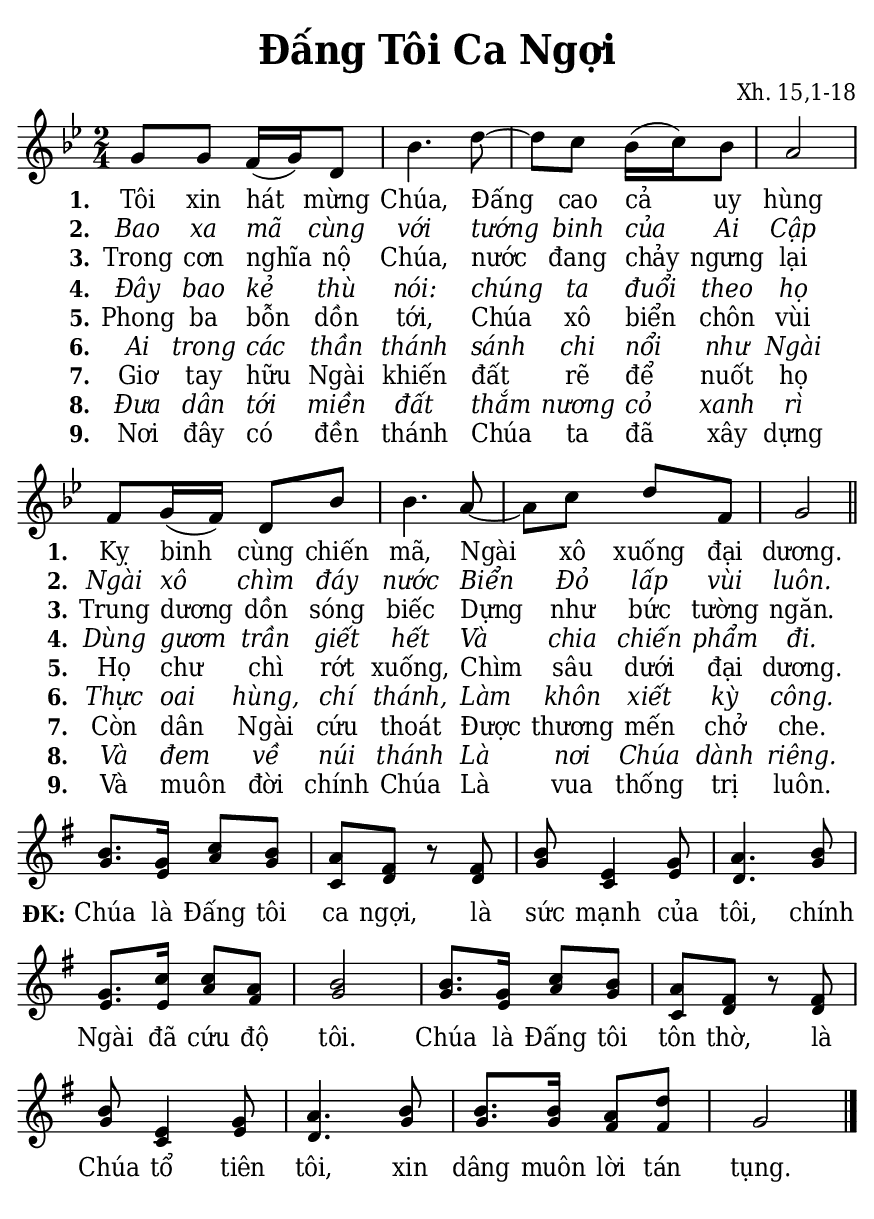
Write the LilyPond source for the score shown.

% Cài đặt chung\
\version "2.22.1"
\include "english.ly"

\header {
  title = \markup { \fontsize #1 "Đấng Tôi Ca Ngợi" }
  composer = "Xh. 15,1-18"
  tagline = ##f
}

% Nhạc phiên khúc
nhacPhienKhucSop = \relative c'' {
  g8 g f16 (g) d8 |
  bf'4. d8 ~ |
  d c bf16 (c) bf8 |
  a2 |
  f8 g16 (f) d8 bf' |
  bf4. a8 ~ |
  a c d f, |
  g2 \bar "||"
  
  \set Staff.explicitKeySignatureVisibility = #end-of-line-invisible
  \set Staff.printKeyCancellation = ##f
  \key g \major
  <> \tweak extra-offset #'(-7.5 . -2.5) _\markup { \bold "ĐK:" }
  b8. g16 c8 b |
  a fs r fs |
  b e,4 g8 |
  a4. b8 |
  g8. c16 c8 a |
  b2 |
  b8. g16 c8 b |
  a fs r fs |
  b e,4 g8 |
  a4. b8 |
  b8. b16 a8 d |
  g,2 \bar "|."
}

nhacPhienKhucAlto = \relative c'' {
  R2*8
  
  \set Staff.explicitKeySignatureVisibility = #end-of-line-invisible
  \set Staff.printKeyCancellation = ##f
  \key g \major
  g8. e16 a8 g |
  c, d r d |
  g c,4 e8 |
  d4. g8 |
  e8. e16 a8 fs |
  g2 |
  g8. e16 a8 g |
  c, d r d |
  g c,4 e8 |
  d4. g8 |
  g8. g16 fs8 fs |
  g2
}

% Lời phiên khúc
loiPhienKhucSop = \lyrics {
  <<
    {
      \set stanza = "1."
      Tôi xin hát mừng Chúa,
      Đấng cao cả uy hùng
      Kỵ binh cùng chiến mã,
      Ngài xô xuống đại dương.
    }
    \new Lyrics {
	    \set associatedVoice = "beSop"
	    \set stanza = "2."
      \override Lyrics.LyricText.font-shape = #'italic
	    Bao xa mã cùng với
	    tướng binh của Ai Cập
	    Ngài xô chìm đáy nước
	    Biển Đỏ lấp vùi luôn.
    }
    \new Lyrics {
	    \set associatedVoice = "beSop"
	    \set stanza = "3."
	    Trong cơn nghĩa nộ Chúa,
	    nước đang chảy ngưng lại
	    Trung dương dồn sóng biếc
	    Dựng như bức tường ngăn.
    }
    \new Lyrics {
	    \set associatedVoice = "beSop"
	    \set stanza = "4."
      \override Lyrics.LyricText.font-shape = #'italic
	    Đây bao kẻ thù nói:
	    chúng ta đuổi theo họ
	    Dùng gươm trần giết hết
	    Và chia chiến phẩm đi.
    }
    \new Lyrics {
	    \set associatedVoice = "beSop"
	    \set stanza = "5."
	    Phong ba bỗn dồn tới,
	    Chúa xô biển chôn vùi
	    Họ chư chì rớt xuống,
	    Chìm sâu dưới đại dương.
    }
    \new Lyrics {
	    \set associatedVoice = "beSop"
	    \set stanza = "6."
      \override Lyrics.LyricText.font-shape = #'italic
	    Ai trong các thần thánh
	    sánh chi nổi như Ngài
	    Thực oai hùng, chí thánh,
	    Làm khôn xiết kỳ công.
    }
    \new Lyrics {
	    \set associatedVoice = "beSop"
	    \set stanza = "7."
	    Giơ tay hữu Ngài
	    khiến đất rẽ để nuốt họ
	    Còn dân Ngài cứu thoát
	    Được thương mến chở che.
    }
    \new Lyrics {
	    \set associatedVoice = "beSop"
	    \set stanza = "8."
      \override Lyrics.LyricText.font-shape = #'italic
	    Đưa dân tới miền đất
	    thắm nương cỏ xanh rì
	    Và đem về núi thánh
	    Là nơi Chúa dành riêng.
    }
    \new Lyrics {
	    \set associatedVoice = "beSop"
	    \set stanza = "9."
	    Nơi đây có đền thánh Chúa
	    ta đã xây dựng
	    Và muôn đời chính Chúa
	    Là vua thống trị luôn.
    }
  >>
  %\set stanza = "ĐK:"
  \set stanza = ""
  Chúa là Đấng tôi ca ngợi,
  là sức mạnh của tôi,
  chính Ngài đã cứu độ tôi.
  Chúa là Đấng tôi tôn thờ,
  là Chúa tổ tiên tôi,
  xin dâng muôn lời tán tụng.
}

% Dàn trang
\paper {
  #(set-paper-size "a5")
  top-margin = 3\mm
  bottom-margin = 3\mm
  left-margin = 3\mm
  right-margin = 3\mm
  indent = #0
  #(define fonts
	 (make-pango-font-tree "Deja Vu Serif Condensed"
	 		       "Deja Vu Serif Condensed"
			       "Deja Vu Serif Condensed"
			       (/ 20 20)))
  print-page-number = ##f
  system-system-spacing = #'((basic-distance . 0.1) (padding . 2))
  page-count = 1
}

TongNhip = {
  \key bf \major \time 2/4
  \set Timing.beamExceptions = #'()
  \set Timing.baseMoment = #(ly:make-moment 1/4)
}

% mã nguồn cho những chức năng chưa hỗ trợ trong phiên bản lilypond hiện tại
% cung cấp bởi cộng đồng lilypond khi gửi email đến lilypond-user@gnu.org
% Đổi kích thước nốt cho bè phụ
notBePhu =
#(define-music-function (font-size music) (number? ly:music?)
   (for-some-music
     (lambda (m)
       (if (music-is-of-type? m 'rhythmic-event)
           (begin
             (set! (ly:music-property m 'tweaks)
                   (cons `(font-size . ,font-size)
                         (ly:music-property m 'tweaks)))
             #t)
           #f))
     music)
   music)

% in số phiên khúc trên mỗi dòng
#(define (add-grob-definition grob-name grob-entry)
    (set! all-grob-descriptions
          (cons ((@@ (lily) completize-grob-entry)
                 (cons grob-name grob-entry))
                all-grob-descriptions)))

#(add-grob-definition
   'StanzaNumberSpanner
   `((direction . ,LEFT)
     (font-series . bold)
     (padding . 1)
     (side-axis . ,X)
     (stencil . ,ly:text-interface::print)
     (X-offset . ,ly:side-position-interface::x-aligned-side)
     (Y-extent . ,grob::always-Y-extent-from-stencil)
     (meta . ((class . Spanner)
              (interfaces . (font-interface
                             side-position-interface
                             stanza-number-interface
                             text-interface))))))

\layout {
   \context {
     \Global
     \grobdescriptions #all-grob-descriptions
   }
   \context {
     \Score
     \remove Stanza_number_align_engraver
     \consists
       #(lambda (context)
          (let ((texts '())
                (syllables '()))
            (make-engraver
             (acknowledgers
              ((stanza-number-interface engraver grob source-engraver)
                 (set! texts (cons grob texts)))
              ((lyric-syllable-interface engraver grob source-engraver)
                 (set! syllables (cons grob syllables))))
             ((stop-translation-timestep engraver)
                (for-each
                 (lambda (text)
                   (for-each
                    (lambda (syllable)
                      (ly:pointer-group-interface::add-grob text
'side-support-elements syllable))
                    syllables))
                 texts)
                (set! syllables '())))))
   }
   \context {
     \Lyrics
     \remove Stanza_number_engraver
     \consists
       #(lambda (context)
          (let ((text #f)
                (last-stanza #f))
            (make-engraver
             ((process-music engraver)
                (let ((stanza (ly:context-property context 'stanza #f)))
                  (if (and stanza (not (equal? stanza last-stanza)))
                      (let ((column (ly:context-property context
'currentCommandColumn)))
                        (set! last-stanza stanza)
                        (if text
                            (ly:spanner-set-bound! text RIGHT column))

                        (set! text (ly:engraver-make-grob engraver
'StanzaNumberSpanner '()))
                        (ly:grob-set-property! text 'text stanza)
                        (ly:spanner-set-bound! text LEFT column)))))
             ((finalize engraver)
                (if text
                    (let ((column (ly:context-property context
'currentCommandColumn)))
                      (ly:spanner-set-bound! text RIGHT column)))))))
     \override StanzaNumberSpanner.horizon-padding = 10000
   }
}
% kết thúc mã nguồn

\score {
  \new ChoirStaff <<
    \new Staff \with {
        \consists "Merge_rests_engraver"
        printPartCombineTexts = ##f
      }
      <<
      \new Voice \TongNhip \partCombine 
        \nhacPhienKhucSop
        \notBePhu -1 { \nhacPhienKhucAlto }
      \new NullVoice = beSop \nhacPhienKhucSop
      \new Lyrics \lyricsto beSop \loiPhienKhucSop
      >>
  >>
  \layout {
    \override Lyrics.LyricSpace.minimum-distance = #1
    \override Score.BarNumber.break-visibility = ##(#f #f #f)
    \override Score.SpacingSpanner.uniform-stretching = ##t
  } 
}
